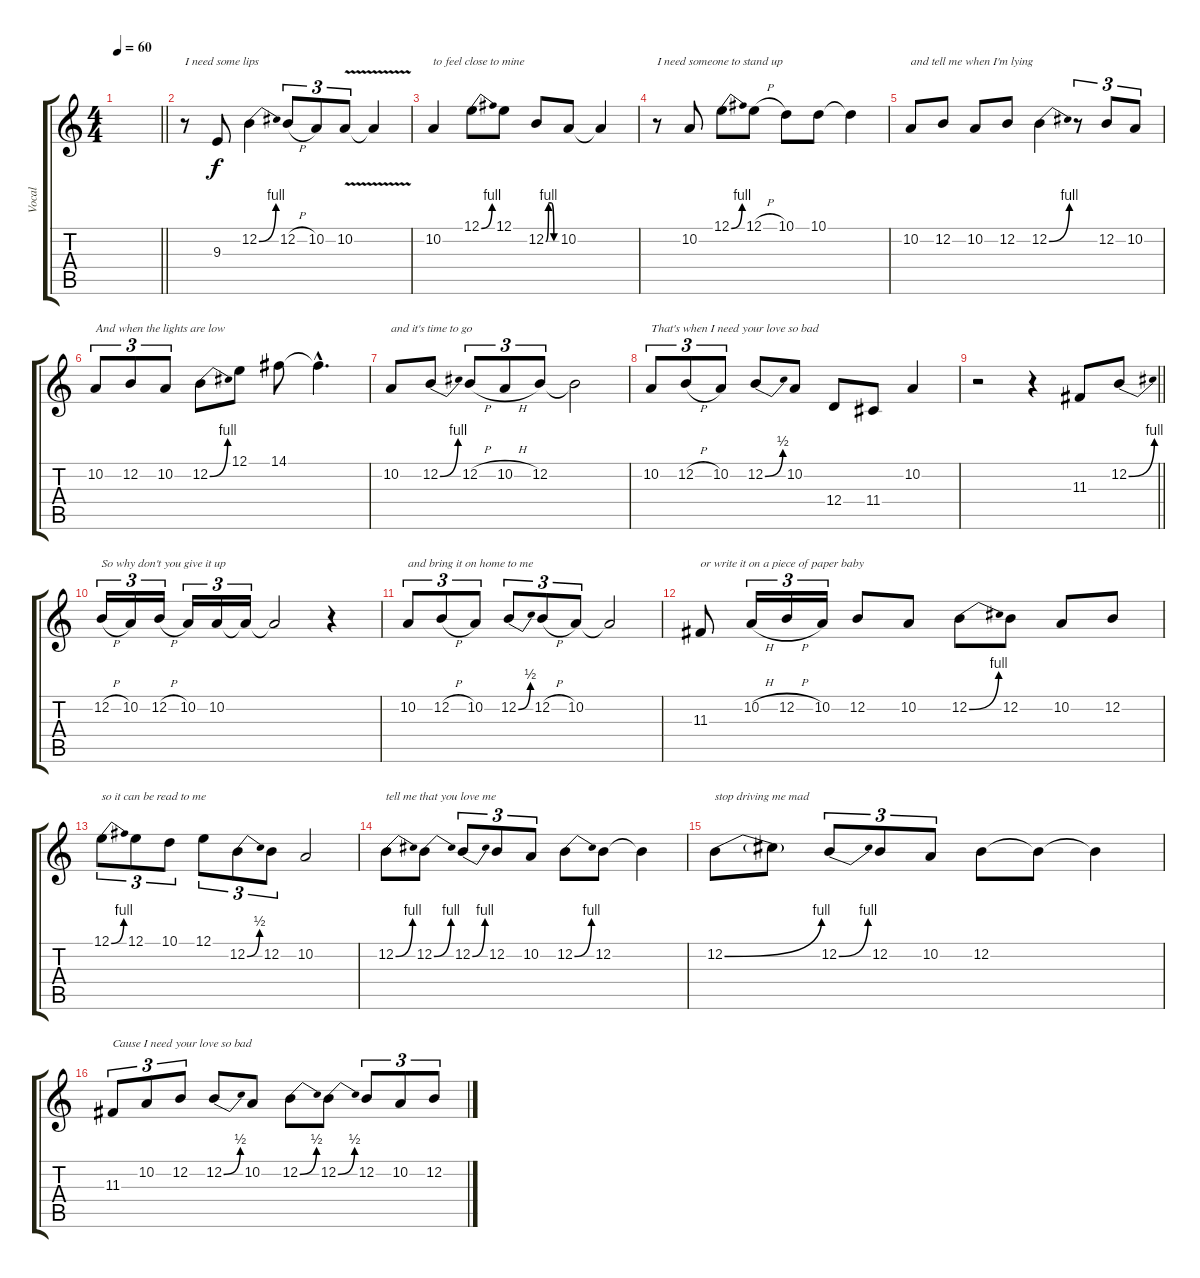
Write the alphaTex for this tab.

\track ("Vocal" "Vocal") {instrument clavinet}
\staff {score tabs}
\tuning (E4 B3 G3 D3 A2 E2) {hide}
\ts (4 4)
\tempo 60
\clef g2
\barLineRight lightlight
\ks c
|
r.8{txt "I need some lips"} 9.3.8 12.2{be (bend 0 0 60 4)}.4 12.2{h}.8{tu (3 2)} 10.2.8{tu (3 2)} 10.2{v}.8{tu (3 2)} 10.2{t}.4 |
10.2.4{txt "to feel close to mine"} 12.1{be (bend 0 0 60 4)}.8 12.1.8 12.2{be (custom 0 0 15 4 30 4 45 0 60 0)}.8 10.2.8 10.2{t}.4 |
r.8{txt "I need someone to stand up"} 10.2.8 12.1{be (bend 0 0 60 4)}.8 12.1{h}.8 10.1.8 10.1.8 10.1{t}.4 |
10.2.8{txt "and tell me when I'm lying"} 12.2.8 10.2.8 12.2.8 12.2{be (bend 0 0 60 4)}.4 r.8{tu (3 2)} 12.2.8{tu (3 2)} 10.2.8{tu (3 2)} |
10.2.8{tu (3 2) txt "And when the lights are low"} 12.2.8{tu (3 2)} 10.2.8{tu (3 2)} 12.2{be (bend 0 0 60 4)}.8 12.1.8 14.1.8 14.1{hac t}.4{d} |
10.2.8{txt "and it's time to go"} 12.2{be (bend 0 0 60 4)}.8 12.2{h}.8{tu (3 2)} 10.2{h}.8{tu (3 2)} 12.2.8{tu (3 2)} 12.2{t}.2 |
10.2.8{tu (3 2) txt "That's when I need your love so bad"} 12.2{h}.8{tu (3 2)} 10.2.8{tu (3 2)} 12.2{be (bend 0 0 60 2)}.8 10.2.8 12.4.8 11.4.8 10.2.4 |
\barLineRight lightlight
r.2 r.4 11.3.8 12.2{be (bend 0 0 60 4)}.8 |
12.2{h}.16{tu (3 2) txt "So why don't you give it up"} 10.2.16{tu (3 2)} 12.2{h}.16{tu (3 2)} 10.2.16{tu (3 2)} 10.2.16{tu (3 2)} 10.2{t}.16{tu (3 2)} 10.2{t}.2 r.4 |
10.2.8{tu (3 2) txt "and bring it on home to me"} 12.2{h}.8{tu (3 2)} 10.2.8{tu (3 2)} 12.2{be (bend 0 0 60 2)}.8{tu (3 2)} 12.2{h}.8{tu (3 2)} 10.2.8{tu (3 2)} 10.2{t}.2 |
11.3.8{txt "or write it on a piece of paper baby"} 10.2{h}.16{tu (3 2)} 12.2{h}.16{tu (3 2)} 10.2.16{tu (3 2)} 12.2.8 10.2.8 12.2{be (bend 0 0 60 4)}.8 12.2.8 10.2.8 12.2.8 |
12.1{be (bend 0 0 60 4)}.8{tu (3 2) txt "so it can be read to me"} 12.1.8{tu (3 2)} 10.1.8{tu (3 2)} 12.1.8{tu (3 2)} 12.2{be (bend 0 0 60 2)}.8{tu (3 2)} 12.2.8{tu (3 2)} 10.2.2 |
12.2{be (bend 0 0 60 4)}.8{txt "tell me that you love me"} 12.2{be (bend 0 0 60 4)}.8 12.2{be (bend 0 0 60 4)}.8{tu (3 2)} 12.2.8{tu (3 2)} 10.2.8{tu (3 2)} 12.2{be (bend 0 0 60 4)}.8 12.2.8 12.2{t}.4 |
12.2{be (bend 0 0 60 4)}.8{txt "stop driving me mad"} 12.2{t}.8 12.2{be (bend 0 0 60 4)}.8{tu (3 2)} 12.2.8{tu (3 2)} 10.2.8{tu (3 2)} 12.2.8 12.2{t}.8 12.2{t}.4 |
11.3.8{tu (3 2) txt "Cause I need your love so bad"} 10.2.8{tu (3 2)} 12.2.8{tu (3 2)} 12.2{be (bend 0 0 60 2)}.8 10.2.8 12.2{be (bend 0 0 60 2)}.8 12.2{be (bend 0 0 60 2)}.8 12.2.8{tu (3 2)} 10.2.8{tu (3 2)} 12.2.8{tu (3 2)}
